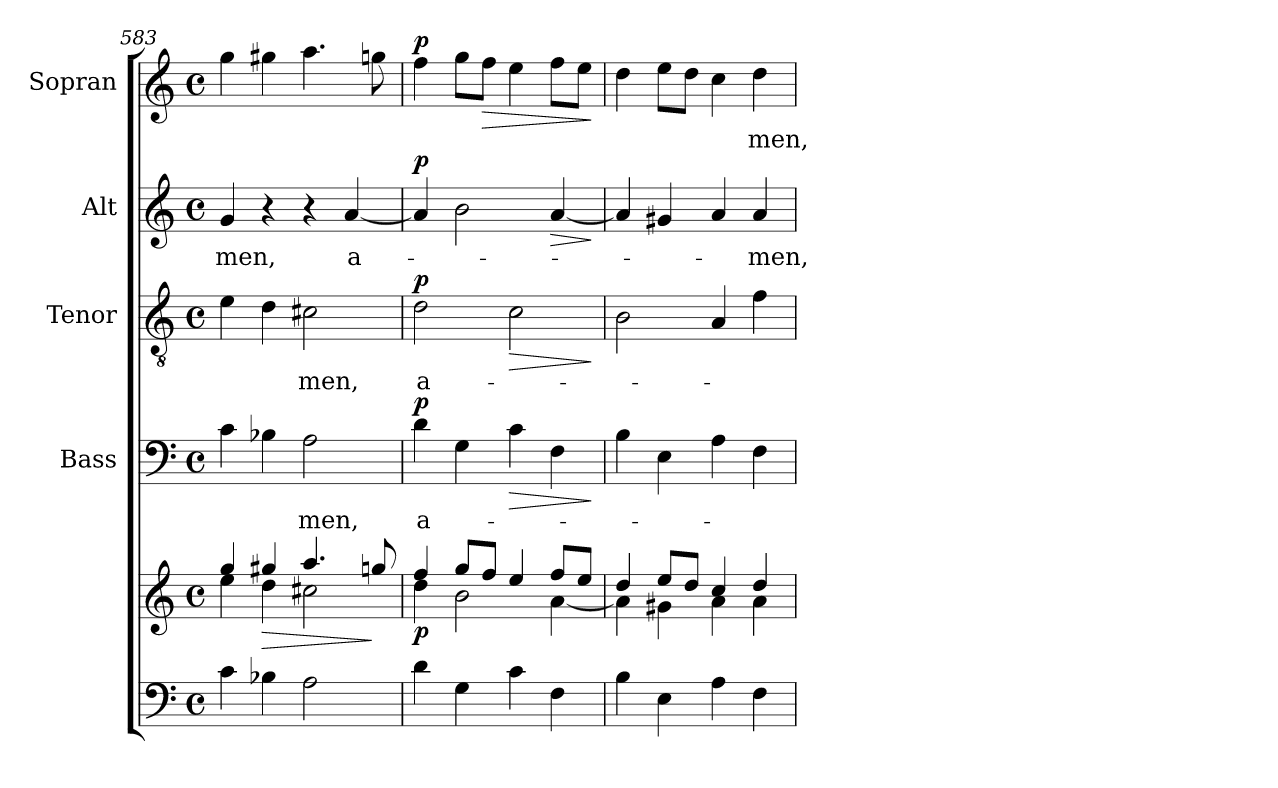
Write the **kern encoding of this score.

**kern	**kern	**dynam	**kern	**text	**dynam	**kern	**text	**dynam	**kern	**text	**dynam	**kern	**text	**dynam
*part5	*part5	*part5	*part4	*part4	*part4	*part3	*part3	*part3	*part2	*part2	*part2	*part1	*part1	*part1
*staff6	*staff5	*staff5/6	*staff4	*staff4	*staff4	*staff3	*staff3	*staff3	*staff2	*staff2	*staff2	*staff1	*staff1	*staff1
*	*	*	*I"Bass	*	*	*I"Tenor	*	*	*I"Alt	*	*	*I"Sopran	*	*
*	*	*	*I'B.	*	*	*I'T.	*	*	*I'A.	*	*	*I'S.	*	*
!!LO:LB:g=z
*clefF4	*clefG2	*	*clefF4	*	*	*clefGv2	*	*	*clefG2	*	*	*clefG2	*	*
*k[]	*k[]	*	*k[]	*	*	*k[]	*	*	*k[]	*	*	*k[]	*	*
*C:	*C:	*	*C:	*	*	*C:	*	*	*C:	*	*	*C:	*	*
*M4/4	*M4/4	*	*M4/4	*	*	*M4/4	*	*	*M4/4	*	*	*M4/4	*	*
*met(c)	*met(c)	*	*met(c)	*	*	*met(c)	*	*	*met(c)	*	*	*met(c)	*	*
=583	=583	=583	=583	=583	=583	=583	=583	=583	=583	=583	=583	=583	=583	=583
*	*^	*	*	*	*	*	*	*	*	*	*	*	*	*
!	!	!	!	!	!	!	!	!	!	!	!LO:LY:b	!	!	!	!
4c\	4gg/	4ee\	.	4c\	.	.	4e\	.	.	4g/	-men,	.	4gg\	.	.
!	!	!	!LO:HP:b	!	!	!	!	!	!	!	!	!	!	!	!
4B-X\	4gg#X/	4dd\	>	4B-X\	.	.	4d\	.	.	4r	.	.	4gg#X\	.	.
!	!	!	!	!	!LO:LY:b	!	!	!LO:LY:b	!	!	!	!	!	!	!
2A\	4.aa/	2cc#X\	.	2A\	-men,	.	2c#X\	-men,	.	4r	.	.	4.aa\	.	.
!	!	!	!	!	!	!	!	!	!	!	!LO:LY:b	!	!	!	!
.	.	.	.	.	.	.	.	.	.	[4a/	a-	.	.	.	.
.	8ggn/	.	]	.	.	.	.	.	.	.	.	.	8ggn\	.	.
=584	=584	=584	=584	=584	=584	=584	=584	=584	=584	=584	=584	=584	=584	=584	=584
!	!	!	!LO:DY:b	!	!LO:LY:b	!LO:DY:a	!	!LO:LY:b	!LO:DY:a	!	!	!LO:DY:a	!	!	!LO:DY:a
4d\	4ff/	4dd\	p	4d\	a-	p	2d\	a-	p	4a/]	.	p	4ff\	.	p
4G\	8gg/L	2b\	.	4G\	.	.	.	.	.	2b\	.	.	8gg\L	.	.
!	!	!	!	!	!	!	!	!	!	!	!	!	!	!	!LO:HP:b
.	8ff/J	.	.	.	.	.	.	.	.	.	.	.	8ff\J	.	>
!	!	!	!	!	!	!LO:HP:b	!	!	!LO:HP:b	!	!	!	!	!	!
4c\	4ee/	.	.	4c\	.	>	2c\	.	>	.	.	.	4ee\	.	.
!	!	!	!	!	!	!	!	!	!	!	!	!LO:HP:b	!	!	!
4F\	8ff/L	[<4a\	.	4F\	.	.	.	.	.	[4a/	.	>	8ff\L	.	.
.	8ee/J	.	.	.	.	.	.	.	.	.	.	.	8ee\J	.	.
*	*v	*v	*	*	*	*	*	*	*	*	*	*	*	*	*
.	.	.	.	.	]	.	.	]	.	.	]	.	.	]
=585	=585	=585	=585	=585	=585	=585	=585	=585	=585	=585	=585	=585	=585	=585
*	*^	*	*	*	*	*	*	*	*	*	*	*	*	*
4B\	4dd/	4a\]	.	4B\	.	.	2B\	.	.	4a/]	.	.	4dd\	.	.
4E\	8ee/L	4g#X\	.	4E\	.	.	.	.	.	4g#X/	.	.	8ee\L	.	.
.	8dd/J	.	.	.	.	.	.	.	.	.	.	.	8dd\J	.	.
4A\	4cc/	4a\	.	4A\	.	.	4A/	.	.	4a/	.	.	4cc\	.	.
!	!	!	!	!	!	!	!	!	!	!	!LO:LY:b	!	!	!LO:LY:b	!
4F\	4dd/	4a\	.	4F\	.	.	4f\	.	.	4a/	-men,	.	4dd\	-men,	.
*	*v	*v	*	*	*	*	*	*	*	*	*	*	*	*	*
=	=	=	=	=	=	=	=	=	=	=	=	=	=	=
*-	*-	*-	*-	*-	*-	*-	*-	*-	*-	*-	*-	*-	*-	*-
